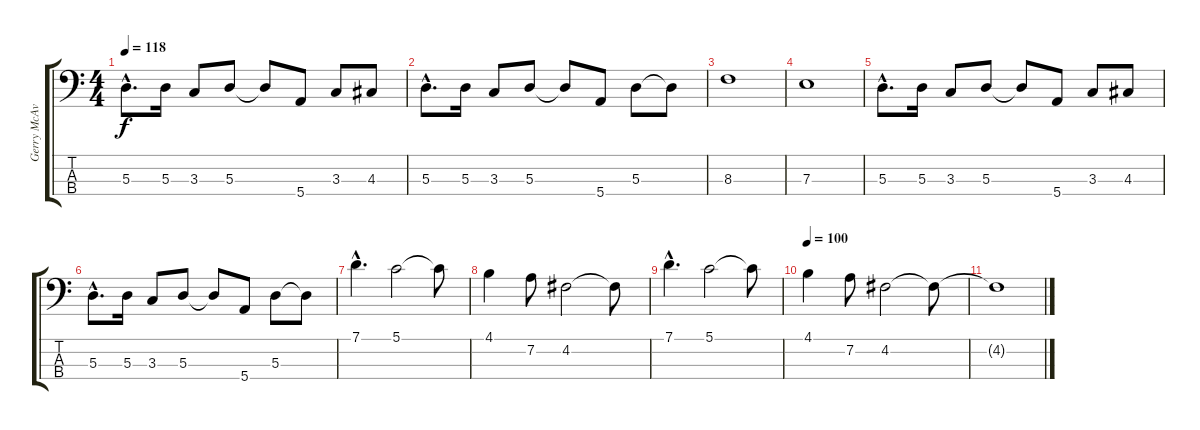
\track ("Gerry McAvoy" "Gerry McAv") {instrument electricbasspick}
\staff {score tabs}
\tuning (G2 D2 A1 E1) {hide}
\ts (4 4)
\tempo 118
\clef f4
\ks c
5.3{hac}.8{d dy f} 5.3.16 3.3.8 5.3.8 5.3{t}.8 5.4.8 3.3.8 4.3.8 |
5.3{hac}.8{d} 5.3.16 3.3.8 5.3.8 5.3{t}.8 5.4.8 5.3.8 5.3{t}.8 |
8.3.1 |
7.3.1 |
5.3{hac}.8{d} 5.3.16 3.3.8 5.3.8 5.3{t}.8 5.4.8 3.3.8 4.3.8 |
5.3{hac}.8{d} 5.3.16 3.3.8 5.3.8 5.3{t}.8 5.4.8 5.3.8 5.3{t}.8 |
7.1{hac}.4{d volume 14} 5.1.2 5.1{t}.8 |
4.1.4 7.2.8 4.2.2 4.2{t}.8 |
7.1{hac}.4{d} 5.1.2 5.1{t}.8 |
\tempo 100
4.1.4 7.2.8 4.2.2 4.2{t}.8 |
4.2{t}.1
